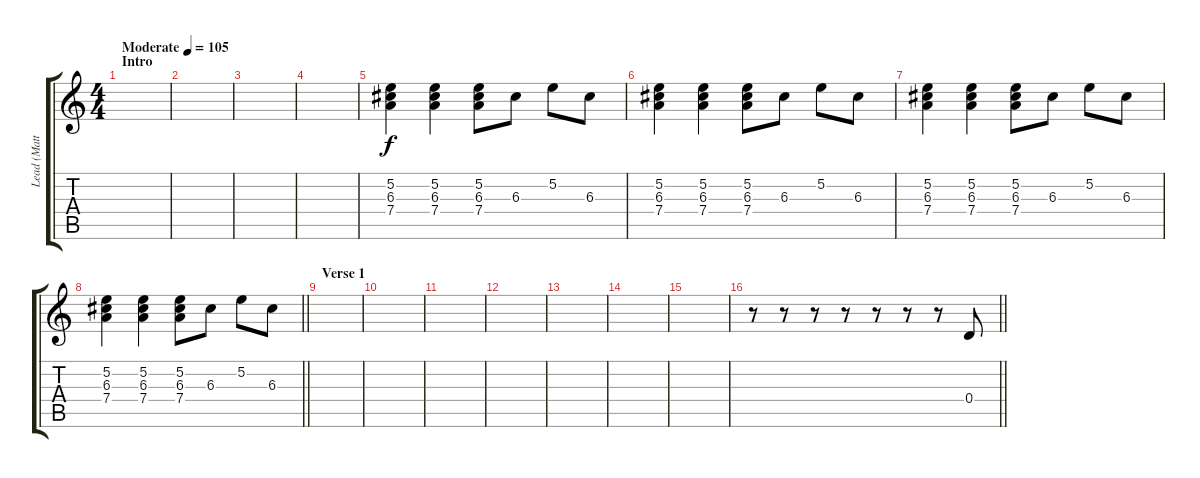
\track ("Lead (Matthew)" "Lead (Matt") {instrument overdrivenguitar}
\staff {score tabs}
\tuning (E4 B3 G3 D3 A2 E2) {hide}
\ts (4 4)
\section ("" "Intro")
\tempo (105 "Moderate")
\clef g2
\ks c
|
|
|
|
(5.2 6.3 7.4).4 (5.2 6.3 7.4).4 (5.2 6.3 7.4).8 6.3.8 5.2.8 6.3.8 |
(5.2 6.3 7.4).4 (5.2 6.3 7.4).4 (5.2 6.3 7.4).8 6.3.8 5.2.8 6.3.8 |
(5.2 6.3 7.4).4 (5.2 6.3 7.4).4 (5.2 6.3 7.4).8 6.3.8 5.2.8 6.3.8 |
\barLineRight lightlight
(5.2 6.3 7.4).4 (5.2 6.3 7.4).4 (5.2 6.3 7.4).8 6.3.8 5.2.8 6.3.8 |
\section ("" "Verse 1")
|
|
|
|
|
|
|
\barLineRight lightlight
r.8 r.8 r.8 r.8 r.8 r.8 r.8 0.4.8
